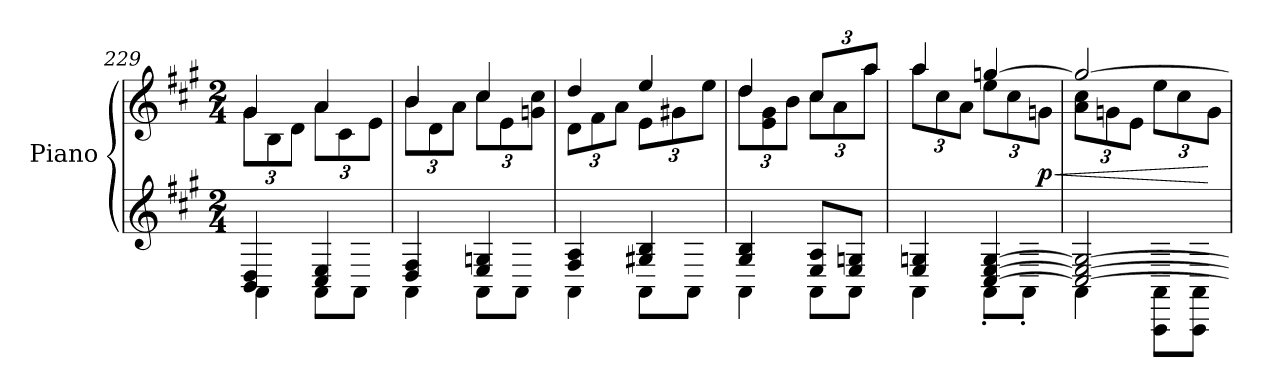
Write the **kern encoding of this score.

**kern	**kern	**dynam
*part1	*part1	*part1
*staff2	*staff1	*staff1/2
*I"Piano	*	*
*I'Pno	*	*
*clefG2	*clefG2	*
*k[f#c#g#]	*k[f#c#g#]	*
*M2/4	*M2/4	*
=229	=229	=229
*^	*^	*
*	*	*	*Xbrackettup	*
4BB/ 4D/	4AA\	4g#/	12g#\L	.
.	.	.	12B\	.
.	.	.	12d\J	.
4C#/ 4E/	8AA\L	4a/	12a\L	.
.	.	.	12c#\	.
.	8AA\J	.	.	.
.	.	.	12e\J	.
!!LO:LB:g=z	!!
=230	=230	=230	=230	=230
4D/ 4F#/	4AA\	4b/	12b\L	.
.	.	.	12d\	.
.	.	.	12a\J	.
4E/ 4Gn/	8AA\L	4cc#/	12cc#\L	.
.	.	.	12e\	.
.	8AA\J	.	.	.
.	.	.	12gn\ 12cc#\J	.
=231	=231	=231	=231	=231
4F#/ 4A/	4AA\	4dd/	12d\L	.
.	.	.	12f#\	.
.	.	.	12a\J	.
4G#X/ 4B/	8AA\L	4ee/	12e\L	.
.	.	.	12g#X\	.
.	8AA\J	.	.	.
.	.	.	12ee\J	.
=232	=232	=232	=232	=232
4G#/ 4B/	4AA\	4dd/	12dd\L	.
.	.	.	12e\ 12g#\	.
.	.	.	12b\J	.
*	*	*brackettup	*Xbrackettup	*
8E/ 8A/L	8AA\L	12cc#/L	12cc#\L	.
.	.	12ryy	12a\	.
8E/ 8Gn/J	8AA\J	.	.	.
.	.	12aa/J	12aa\J	.
=233	=233	=233	=233	=233
4E/ 4Gn/	4AA\	4aa/	12aa\L	.
.	.	.	12cc#\	.
.	.	.	12a\J	.
[4C#/ [4E/ [4G/	8AA'\L	[4ggn/	12ee\L	.
.	.	.	12cc#\	.
.	8AA'\J	.	.	.
!	!	!	!	!LO:HP:b
!	!	!	!	!LO:DY:n=1:b
.	.	.	12gn\J	< p
=234	=234	=234	=234	=234
2C#/_ 2E/_ 2G/_	4AA\	2gg/_	12a\ 12cc#\L	.
.	.	.	12gn\	.
.	.	.	12e\J	.
.	8AAA\ 8AA\L	.	12ee\L	.
.	.	.	12cc#\	.
.	8AAA\ 8AA\J	.	.	.
.	.	.	12g\J	[
*v	*v	*	*	*
*	*v	*v	*
=	=	=
*-	*-	*-
